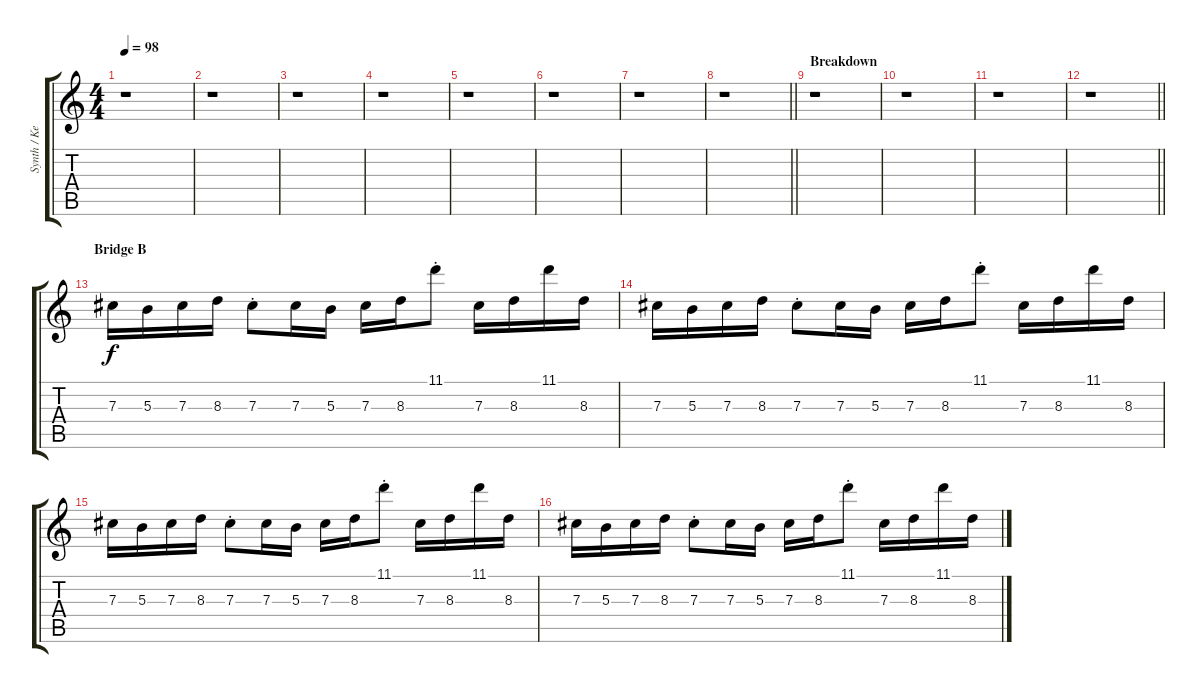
\track ("Synth / Keyboard" "Synth / Ke") {instrument synthbass2}
\staff {score tabs}
\tuning (Eb4 Bb3 Gb3 Db3 Ab2 Db2) {hide}
\ts (4 4)
\tempo 98
\clef g2
\ks c
r.1{dy f} |
r.1 |
r.1 |
r.1 |
r.1 |
r.1 |
r.1 |
\barLineRight lightlight
r.1 |
\section ("" "Breakdown")
r.1 |
r.1 |
r.1 |
\barLineRight lightlight
r.1 |
\section ("" "Bridge B")
7.3.16 5.3.16 7.3.16 8.3.16 7.3{st}.8 7.3.16 5.3.16 7.3.16 8.3.16 11.1{st}.8 7.3.16 8.3.16 11.1.16 8.3.16 |
7.3.16 5.3.16 7.3.16 8.3.16 7.3{st}.8 7.3.16 5.3.16 7.3.16 8.3.16 11.1{st}.8 7.3.16 8.3.16 11.1.16 8.3.16 |
7.3.16 5.3.16 7.3.16 8.3.16 7.3{st}.8 7.3.16 5.3.16 7.3.16 8.3.16 11.1{st}.8 7.3.16 8.3.16 11.1.16 8.3.16 |
7.3.16 5.3.16 7.3.16 8.3.16 7.3{st}.8 7.3.16 5.3.16 7.3.16 8.3.16 11.1{st}.8 7.3.16 8.3.16 11.1.16 8.3.16
